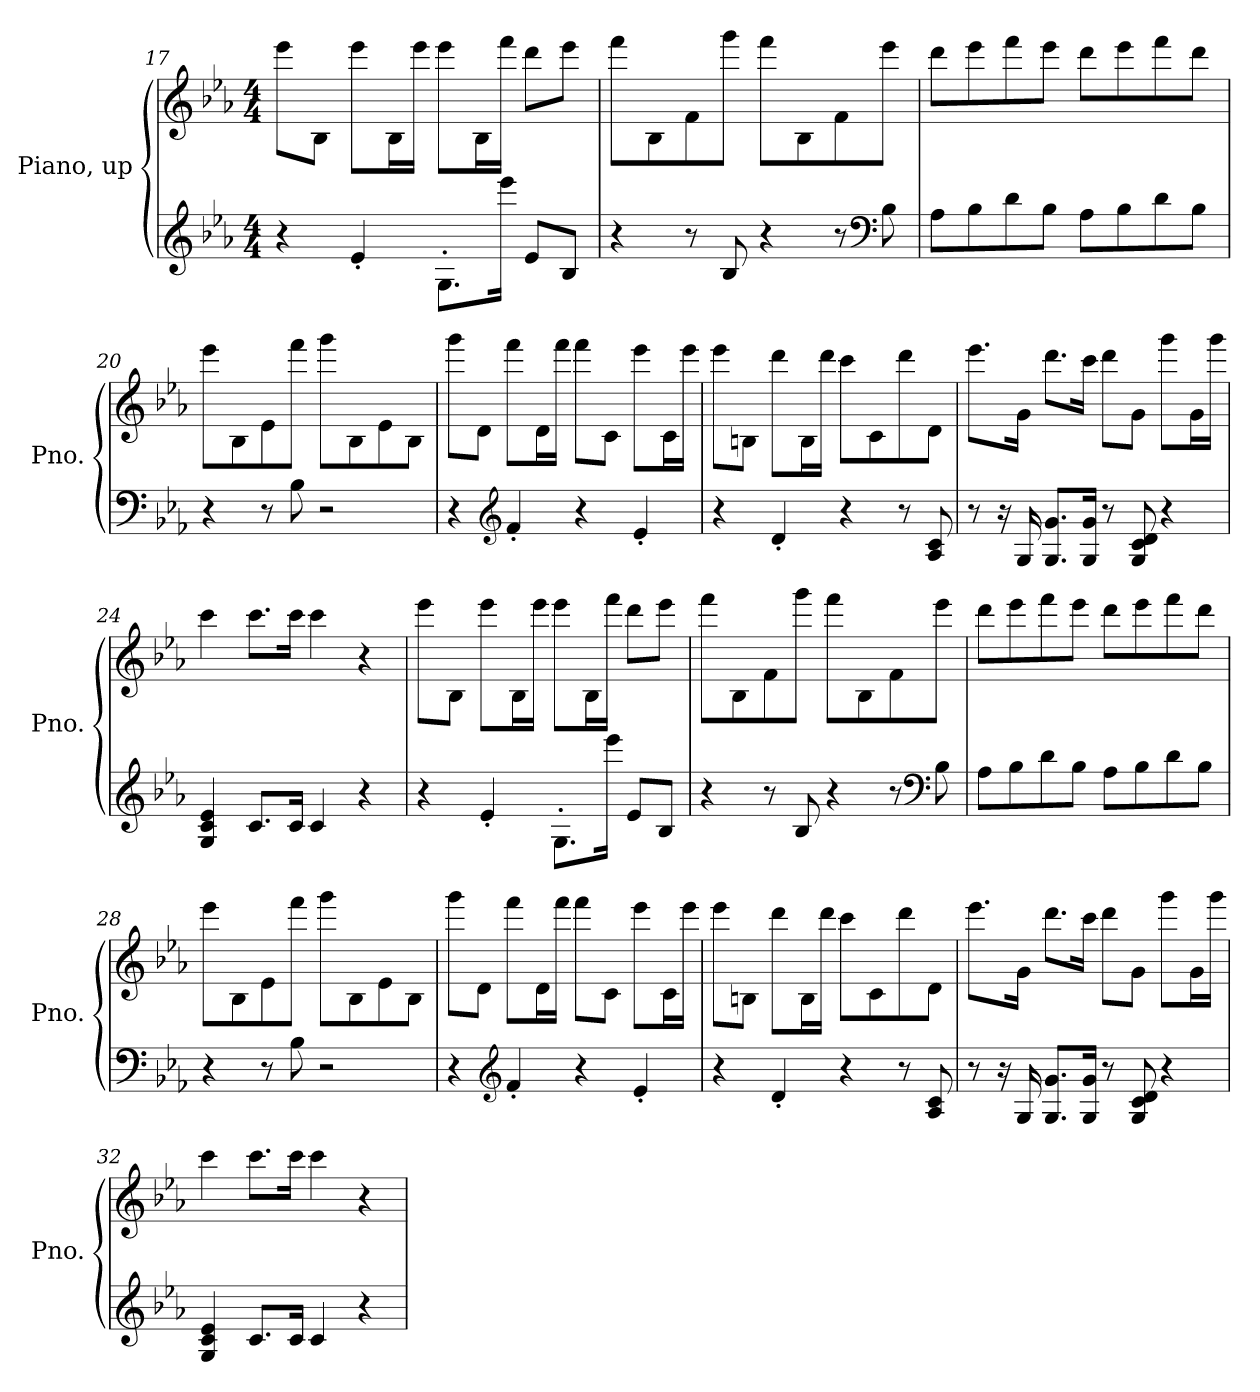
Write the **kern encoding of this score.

**kern	**kern
*part1	*part1
*staff2	*staff1
*I"Piano, up	*
*I'Pno.	*
*clefG2	*clefG2
*k[b-e-a-]	*k[b-e-a-]
*M4/4	*M4/4
=17	=17
4r	8eee-\L
.	8B-\J
4e-'/	8eee-\L
.	16B-\L
.	16eee-\JJ
8.G'\L	8eee-\L
.	16B-\L
16eee-\Jk	16fff\JJ
8e-/L	8ddd\L
8B-/J	8eee-\J
=18	=18
4r	8fff\L
.	8B-\
8r	8f\
8B-/	8ggg\J
4r	8fff\L
.	8B-\
8r	8f\
*clefF4	*
8B-\	8eee-\J
!!LO:LB:g=z
=19	=19
8A-\L	8ddd\L
8B-\	8eee-\
8d\	8fff\
8B-\J	8eee-\J
8A-\L	8ddd\L
8B-\	8eee-\
8d\	8fff\
8B-\J	8ddd\J
=20	=20
4r	8eee-\L
.	8B-\
8r	8e-\
8B-\	8fff\J
2r	8ggg\L
.	8B-\
.	8e-\
.	8B-\J
=21	=21
4r	8ggg\L
.	8d\J
*clefG2	*
4f'/	8fff\L
.	16d\L
.	16fff\JJ
4r	8fff\L
.	8c\J
4e-'/	8eee-\L
.	16c\L
.	16eee-\JJ
=22	=22
4r	8eee-\L
.	8Bn\J
4d'/	8ddd\L
.	16B\L
.	16ddd\JJ
4r	8ccc\L
.	8c\
8r	8ddd\
8A-/ 8c/	8d\J
!!LO:PB:g=z
=23	=23
8r	8.eee-\L
16r	.
16G/	16g\Jk
8.G/ 8.g/L	8.ddd\L
16G/ 16g/Jk	16ccc\Jk
8r	8ddd\L
8G/ 8c/ 8d/	8g\J
4r	8ggg\L
.	16g\L
.	16ggg\JJ
=24	=24
4G/ 4c/ 4e-/	4ccc\
8.c/L	8.ccc\L
16c/Jk	16ccc\Jk
4c/	4ccc\
4r	4r
=25	=25
4r	8eee-\L
.	8B-\J
4e-'/	8eee-\L
.	16B-\L
.	16eee-\JJ
8.G'\L	8eee-\L
.	16B-\L
16eee-\Jk	16fff\JJ
8e-/L	8ddd\L
8B-/J	8eee-\J
=26	=26
4r	8fff\L
.	8B-\
8r	8f\
8B-/	8ggg\J
4r	8fff\L
.	8B-\
8r	8f\
*clefF4	*
8B-\	8eee-\J
!!LO:LB:g=z
=27	=27
8A-\L	8ddd\L
8B-\	8eee-\
8d\	8fff\
8B-\J	8eee-\J
8A-\L	8ddd\L
8B-\	8eee-\
8d\	8fff\
8B-\J	8ddd\J
=28	=28
4r	8eee-\L
.	8B-\
8r	8e-\
8B-\	8fff\J
2r	8ggg\L
.	8B-\
.	8e-\
.	8B-\J
=29	=29
4r	8ggg\L
.	8d\J
*clefG2	*
4f'/	8fff\L
.	16d\L
.	16fff\JJ
4r	8fff\L
.	8c\J
4e-'/	8eee-\L
.	16c\L
.	16eee-\JJ
=30	=30
4r	8eee-\L
.	8Bn\J
4d'/	8ddd\L
.	16B\L
.	16ddd\JJ
4r	8ccc\L
.	8c\
8r	8ddd\
8A-/ 8c/	8d\J
!!LO:LB:g=z
=31	=31
8r	8.eee-\L
16r	.
16G/	16g\Jk
8.G/ 8.g/L	8.ddd\L
16G/ 16g/Jk	16ccc\Jk
8r	8ddd\L
8G/ 8c/ 8d/	8g\J
4r	8ggg\L
.	16g\L
.	16ggg\JJ
=32	=32
4G/ 4c/ 4e-/	4ccc\
8.c/L	8.ccc\L
16c/Jk	16ccc\Jk
4c/	4ccc\
4r	4r
=	=
*-	*-
